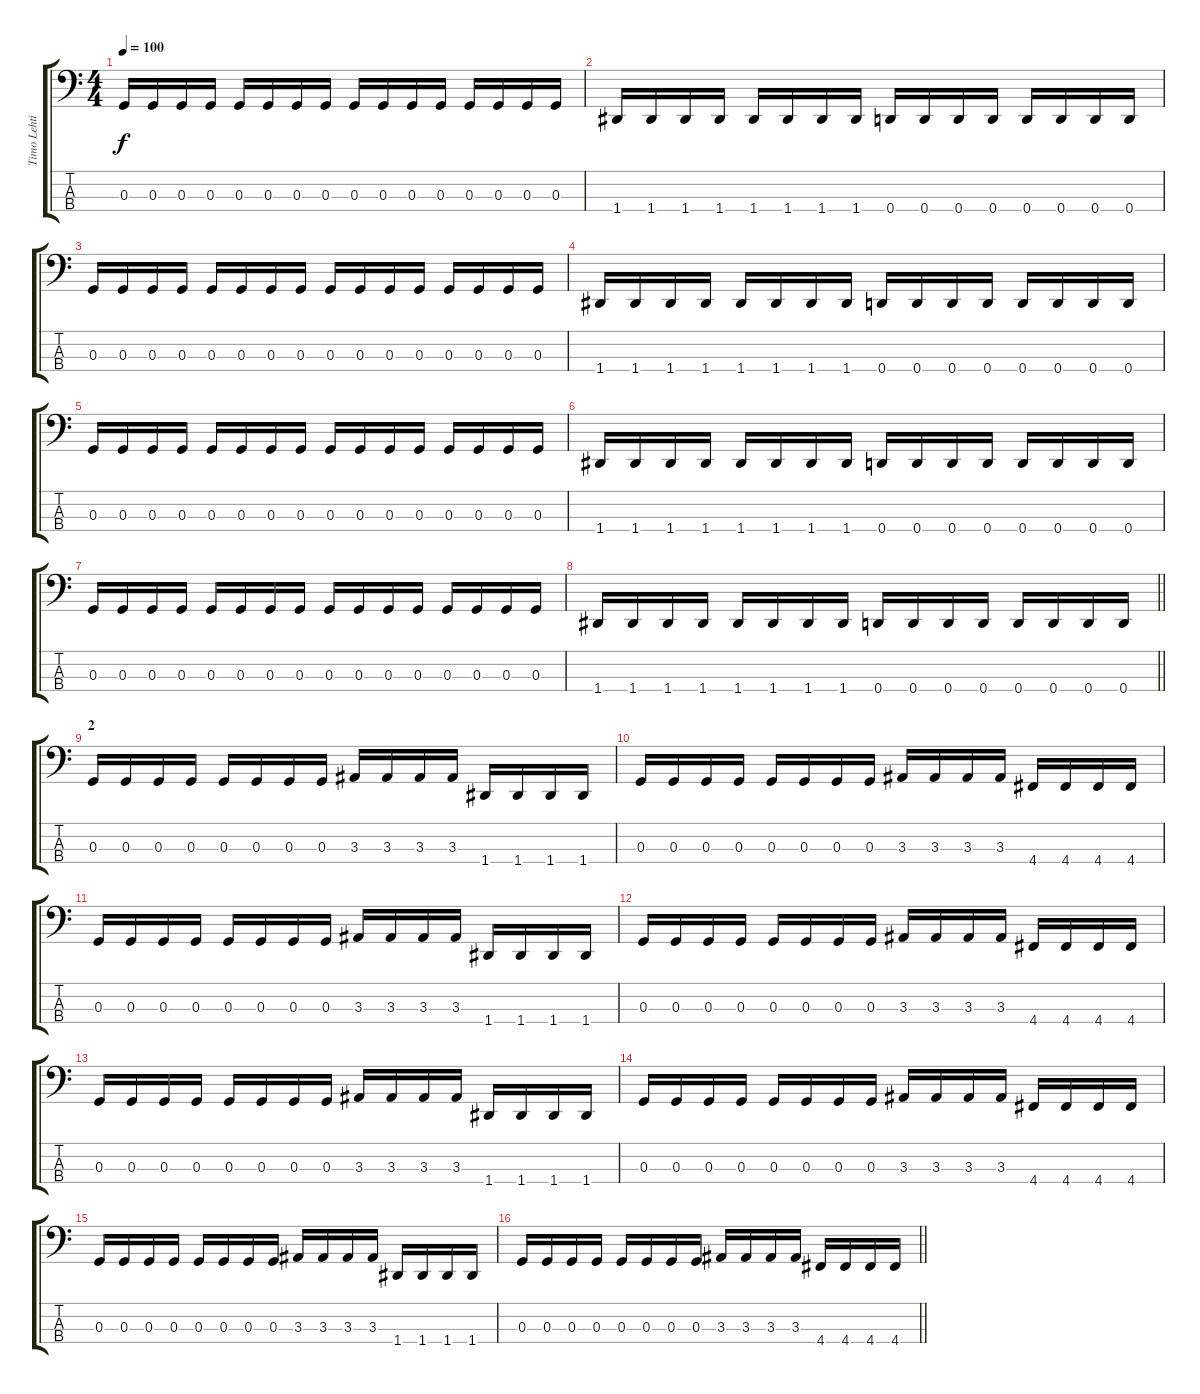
\track ("Timo Lehtinen " "Timo Lehti") {instrument slapbass1}
\staff {score tabs}
\tuning (F2 C2 G1 D1) {hide}
\ts (4 4)
\tempo 100
\clef f4
\ks c
0.3.16{dy f} 0.3.16 0.3.16 0.3.16 0.3.16 0.3.16 0.3.16 0.3.16 0.3.16 0.3.16 0.3.16 0.3.16 0.3.16 0.3.16 0.3.16 0.3.16 |
1.4.16 1.4.16 1.4.16 1.4.16 1.4.16 1.4.16 1.4.16 1.4.16 0.4.16 0.4.16 0.4.16 0.4.16 0.4.16 0.4.16 0.4.16 0.4.16 |
0.3.16 0.3.16 0.3.16 0.3.16 0.3.16 0.3.16 0.3.16 0.3.16 0.3.16 0.3.16 0.3.16 0.3.16 0.3.16 0.3.16 0.3.16 0.3.16 |
1.4.16 1.4.16 1.4.16 1.4.16 1.4.16 1.4.16 1.4.16 1.4.16 0.4.16 0.4.16 0.4.16 0.4.16 0.4.16 0.4.16 0.4.16 0.4.16 |
0.3.16 0.3.16 0.3.16 0.3.16 0.3.16 0.3.16 0.3.16 0.3.16 0.3.16 0.3.16 0.3.16 0.3.16 0.3.16 0.3.16 0.3.16 0.3.16 |
1.4.16 1.4.16 1.4.16 1.4.16 1.4.16 1.4.16 1.4.16 1.4.16 0.4.16 0.4.16 0.4.16 0.4.16 0.4.16 0.4.16 0.4.16 0.4.16 |
0.3.16 0.3.16 0.3.16 0.3.16 0.3.16 0.3.16 0.3.16 0.3.16 0.3.16 0.3.16 0.3.16 0.3.16 0.3.16 0.3.16 0.3.16 0.3.16 |
\barLineRight lightlight
1.4.16 1.4.16 1.4.16 1.4.16 1.4.16 1.4.16 1.4.16 1.4.16 0.4.16 0.4.16 0.4.16 0.4.16 0.4.16 0.4.16 0.4.16 0.4.16 |
\section ("" "2")
0.3.16 0.3.16 0.3.16 0.3.16 0.3.16 0.3.16 0.3.16 0.3.16 3.3.16 3.3.16 3.3.16 3.3.16 1.4.16 1.4.16 1.4.16 1.4.16 |
0.3.16 0.3.16 0.3.16 0.3.16 0.3.16 0.3.16 0.3.16 0.3.16 3.3.16 3.3.16 3.3.16 3.3.16 4.4.16 4.4.16 4.4.16 4.4.16 |
0.3.16 0.3.16 0.3.16 0.3.16 0.3.16 0.3.16 0.3.16 0.3.16 3.3.16 3.3.16 3.3.16 3.3.16 1.4.16 1.4.16 1.4.16 1.4.16 |
0.3.16 0.3.16 0.3.16 0.3.16 0.3.16 0.3.16 0.3.16 0.3.16 3.3.16 3.3.16 3.3.16 3.3.16 4.4.16 4.4.16 4.4.16 4.4.16 |
0.3.16 0.3.16 0.3.16 0.3.16 0.3.16 0.3.16 0.3.16 0.3.16 3.3.16 3.3.16 3.3.16 3.3.16 1.4.16 1.4.16 1.4.16 1.4.16 |
0.3.16 0.3.16 0.3.16 0.3.16 0.3.16 0.3.16 0.3.16 0.3.16 3.3.16 3.3.16 3.3.16 3.3.16 4.4.16 4.4.16 4.4.16 4.4.16 |
0.3.16 0.3.16 0.3.16 0.3.16 0.3.16 0.3.16 0.3.16 0.3.16 3.3.16 3.3.16 3.3.16 3.3.16 1.4.16 1.4.16 1.4.16 1.4.16 |
\barLineRight lightlight
0.3.16 0.3.16 0.3.16 0.3.16 0.3.16 0.3.16 0.3.16 0.3.16 3.3.16 3.3.16 3.3.16 3.3.16 4.4.16 4.4.16 4.4.16 4.4.16
